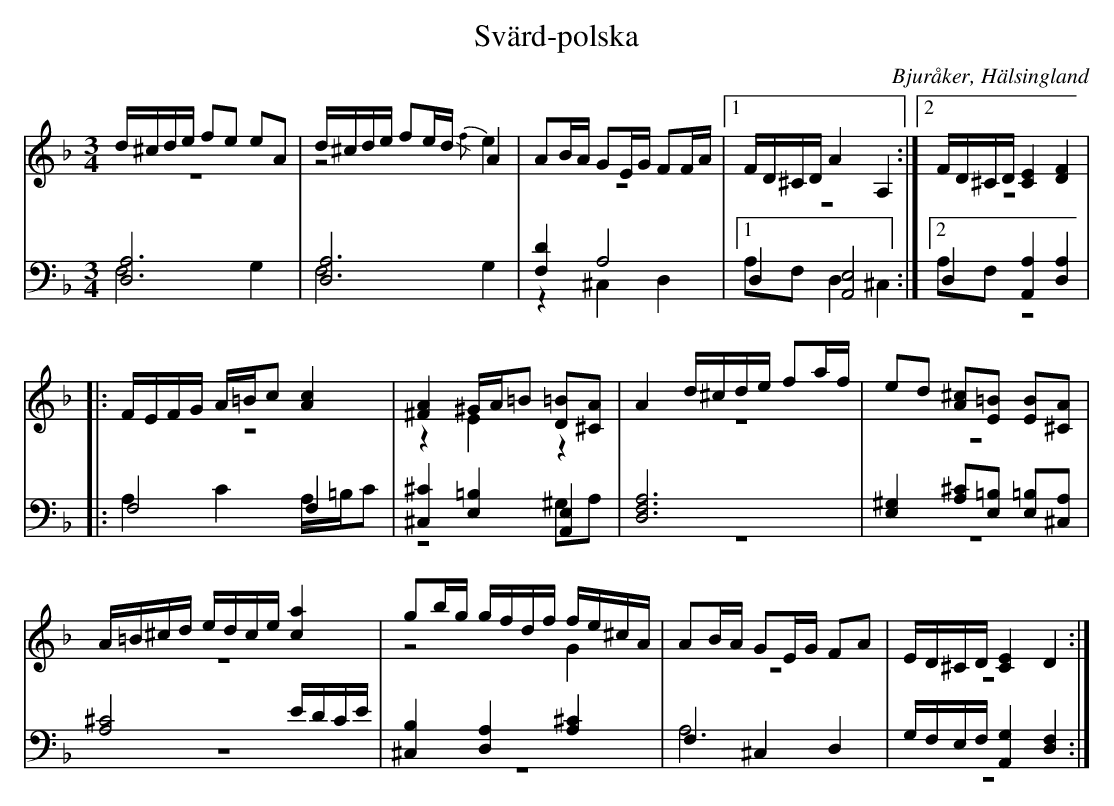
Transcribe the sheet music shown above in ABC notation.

X:1
T: Svärd-polska
O: Bjuråker, Hälsingland
M: 3/4
L: 1/8
K: Dm
V:1
V:2 merge
V:3
V:4 merge
V:1
d/^c/d/e/ fe eA|d/^c/d/e/ fe/d/ A2|AB/A/ GE/G/ FF/A/|1 F/D/^C/D/ A2 A,2:|2 F/D/^C/D/ [C2E2] [D2F2]|
|:F/E/F/G/ A/=B/c [A2c2]|[^F2A2] ^G/A/=B [D=B][^CA]|A2 d/^c/d/e/ fa/f/|ed [A^c][E=B] [EB][^CA]|
A/=B/^c/d/ e/d/c/e/ [c2a2]|gb/g/ g/f/d/f/ f/e/^c/A/|AB/A/ GE/G/ FA|E/D/^C/D/ [C2E2] D2:|
V:2
z6|z4 {/f}e2|z6|1 z6:|2 z6|
|:z6|z2 E2 z2|z6|z6|
z6|z4 G2|z6|z6:|
V:3 clef=bass
[D,6A,6]|[D,6A,6]|[F,2D2] A,4|1 D,2 [A,,4E,4]:|2 D,2 [A,,2A,2] [D,2A,2]|
|:F,4 F,2|[^C,2^C2] [E,2=B,2] [A,,2E,2]|[D,6F,6A,6]|[E,2^G,2] [A,^C][E,=B,] [E,=B,][^C,A,]|
[A,4^C4] E/D/C/E/|[^C,2B,2]  [D,2A,2] [A,2^C2]|F,2 ^C,2 D,2|G,/F,/E,/F,/ [A,,2G,2] [D,2F,2]:|
V:4 clef=bass
F,4 G,2|F,4 G,2|z2 ^C,2 D,2|1 A,F, D,2 ^C,2:|2 A,F,  z4|
|:A,2 C2 A,/=B,/C|z4 ^G,A,|z6|z6|
z6|z6|A,6|z6:|
